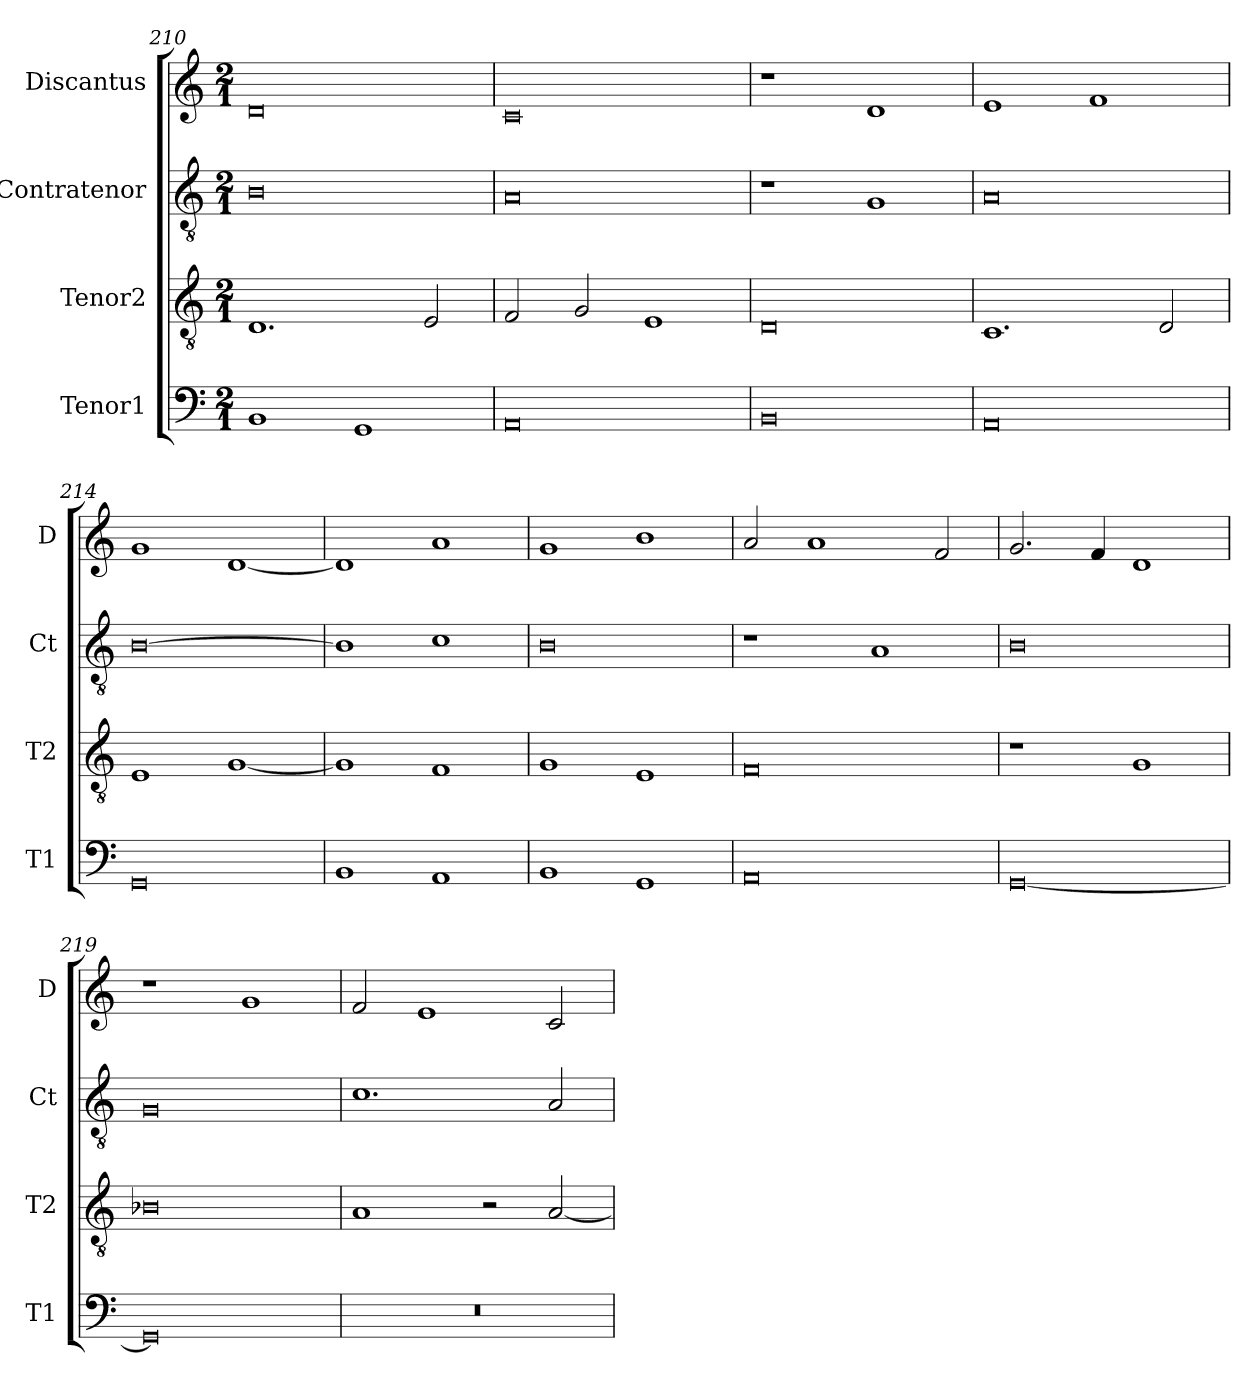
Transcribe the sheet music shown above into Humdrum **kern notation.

**kern	**kern	**kern	**kern
*part4	*part3	*part2	*part1
*staff4	*staff3	*staff2	*staff1
*I"Tenor1	*I"Tenor2	*I"Contratenor	*I"Discantus
*I'T1	*I'T2	*I'Ct	*I'D
*clefF4	*clefGv2	*clefGv2	*clefG2
*k[]	*k[]	*k[]	*k[]
*M2/1	*M2/1	*M2/1	*M2/1
=210	=210	=210	=210
1BB	1.D	0B	0d
1GG	.	.	.
.	2E/	.	.
=211	=211	=211	=211
0AA	2F/	0A	0c
.	2G/	.	.
.	1E	.	.
=212	=212	=212	=212
0BB	0D	1r	1r
.	.	1G	1d
=213	=213	=213	=213
0AA	1.C	0A	1e
.	.	.	1f
.	2D/	.	.
=214	=214	=214	=214
0GG	1E	[0B	1g
.	[1G	.	[1d
=215	=215	=215	=215
1BB	1G]	1B]	1d]
1AA	1F	1c	1a
=216	=216	=216	=216
1BB	1G	0B	1g
1GG	1E	.	1b
=217	=217	=217	=217
0AA	0F	1r	2a/
.	.	.	1a
.	.	1A	.
.	.	.	2f/
=218	=218	=218	=218
[0GG	1r	0B	2.g/
.	.	.	4f/
.	1G	.	1d
=219	=219	=219	=219
0GG]	0B-X	0G	1r
.	.	.	1g
=220	=220	=220	=220
0r	1A	1.c	2f/
.	.	.	1e
.	2r	.	.
.	[2A/	2A/	2c/
=	=	=	=
*-	*-	*-	*-
